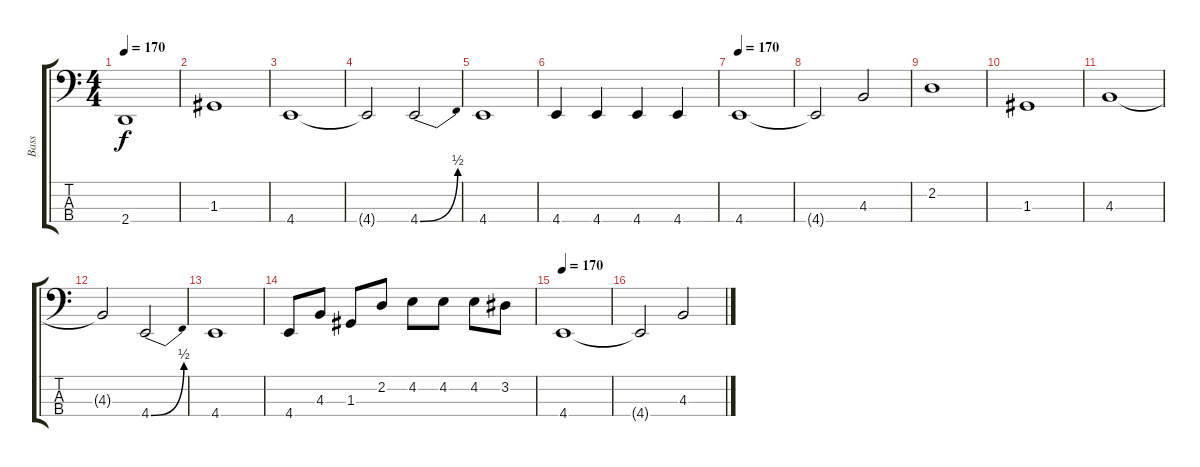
\track ("Bass" "Bass") {instrument electricbasspick}
\staff {score tabs}
\tuning (F2 C2 G1 C1) {hide}
\ts (4 4)
\tempo 170
\clef f4
\ks c
2.4.1{dy f} |
1.3.1 |
4.4.1 |
4.4{t}.2 4.4{be (bend 0 0 60 2)}.2 |
4.4.1 |
4.4.4 4.4.4 4.4.4 4.4.4 |
\tempo 170
4.4.1 |
4.4{t}.2 4.3.2 |
2.2.1 |
1.3.1 |
4.3.1 |
4.3{t}.2 4.4{be (bend 0 0 60 2)}.2 |
4.4.1 |
4.4.8 4.3.8 1.3.8 2.2.8 4.2.8 4.2.8 4.2.8 3.2.8 |
\tempo 170
4.4.1 |
4.4{t}.2 4.3.2
